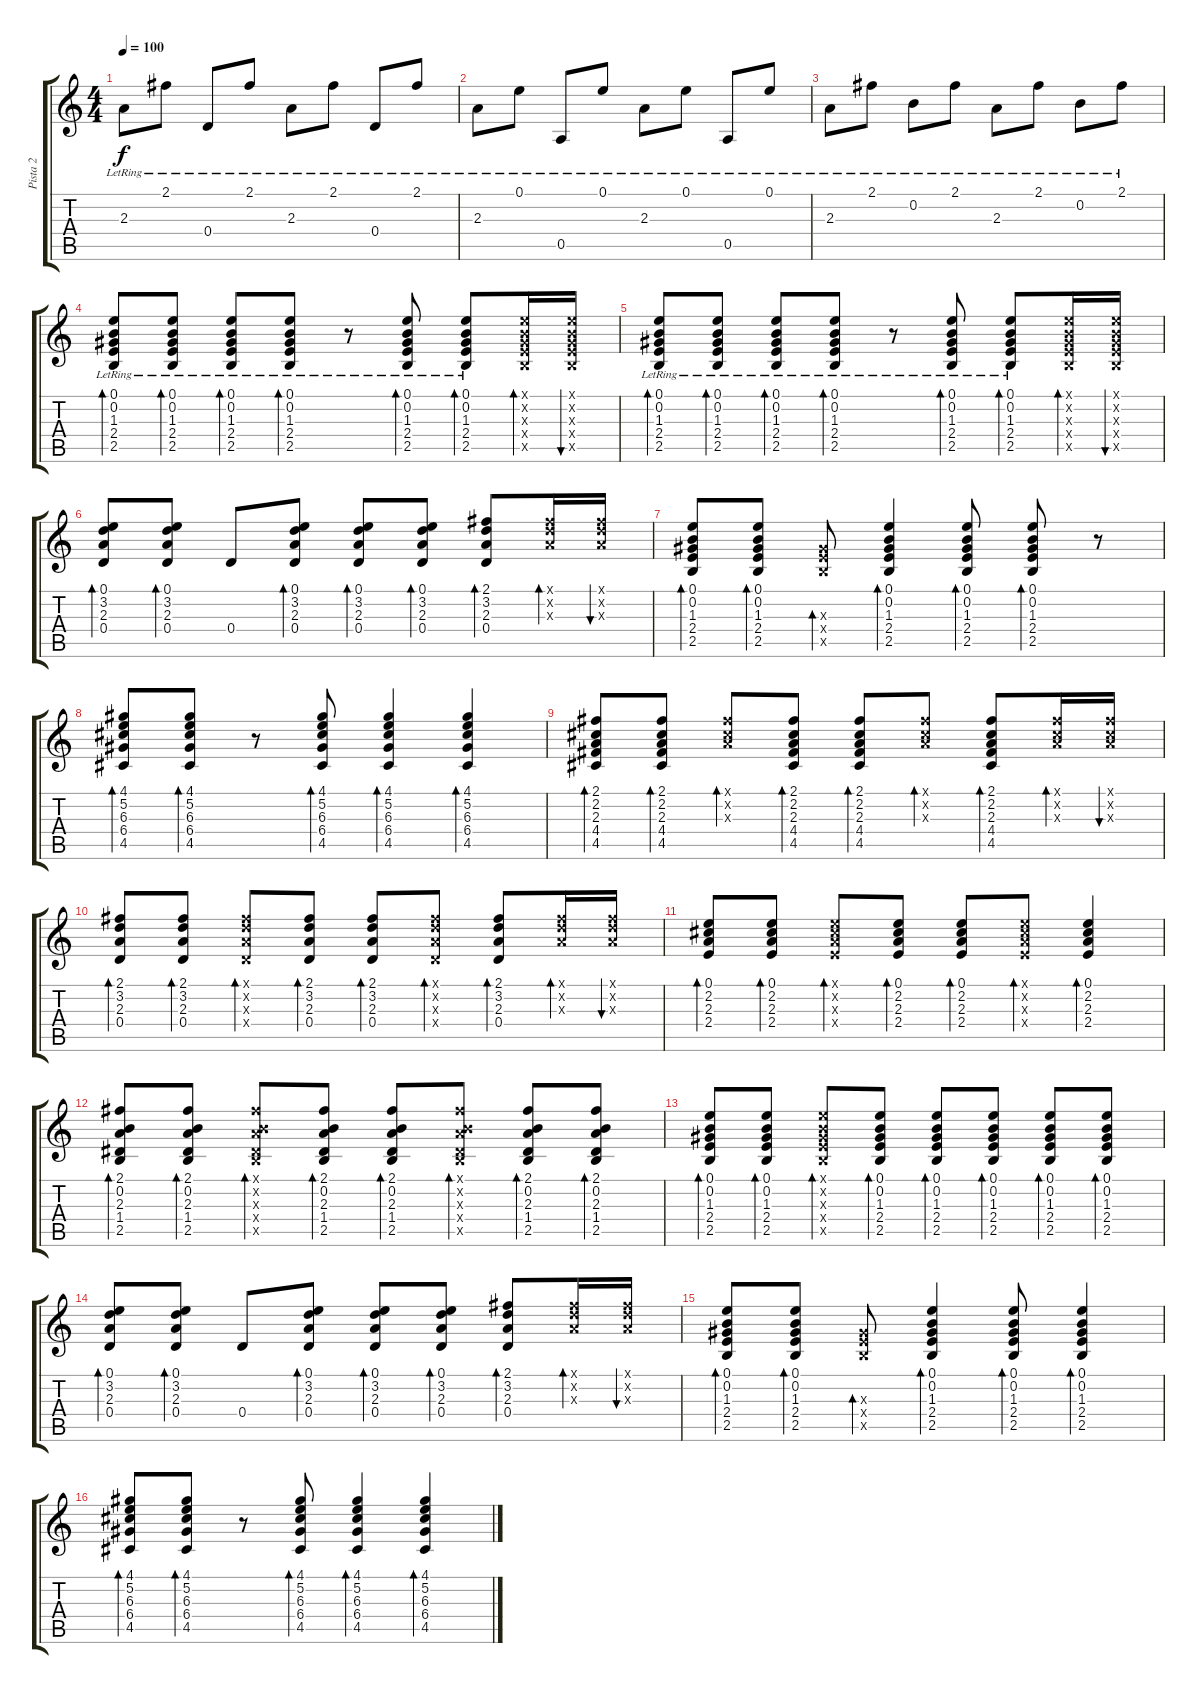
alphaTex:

\track ("Pista 2" "Pista 2") {instrument acousticguitarsteel}
\staff {score tabs}
\tuning (E4 B3 G3 D3 A2 E2) {hide}
\ts (4 4)
\tempo 100
\clef g2
\ks c
2.3{lr}.8{dy f} 2.1{lr}.8 0.4{lr}.8 2.1{lr}.8 2.3{lr}.8 2.1{lr}.8 0.4{lr}.8 2.1{lr}.8 |
2.3{lr}.8 0.1{lr}.8 0.5{lr}.8 0.1{lr}.8 2.3{lr}.8 0.1{lr}.8 0.5{lr}.8 0.1{lr}.8 |
2.3{lr}.8 2.1{lr}.8 0.2{lr}.8 2.1{lr}.8 2.3{lr}.8 2.1{lr}.8 0.2{lr}.8 2.1{lr}.8 |
(0.1{lr} 0.2{lr} 1.3{lr} 2.4{lr} 2.5{lr}).8{bd 30} (0.1{lr} 0.2{lr} 1.3{lr} 2.4{lr} 2.5{lr}).8{bd 30} (0.1{lr} 0.2{lr} 1.3{lr} 2.4{lr} 2.5{lr}).8{bd 30} (0.1{lr} 0.2{lr} 1.3{lr} 2.4{lr} 2.5{lr}).8{bd 30} r.8 (0.1{lr} 0.2{lr} 1.3{lr} 2.4{lr} 2.5{lr}).8{bd 30} (0.1{lr} 0.2{lr} 1.3{lr} 2.4{lr} 2.5{lr}).8{bd 30} (0.1{x} 0.2{x} 1.3{x} 2.4{x} 2.5{x}).16{bd 60} (0.1{x} 0.2{x} 1.3{x} 2.4{x} 2.5{x}).16{bu 60} |
(0.1{lr} 0.2{lr} 1.3{lr} 2.4{lr} 2.5{lr}).8{bd 30} (0.1{lr} 0.2{lr} 1.3{lr} 2.4{lr} 2.5{lr}).8{bd 30} (0.1{lr} 0.2{lr} 1.3{lr} 2.4{lr} 2.5{lr}).8{bd 30} (0.1{lr} 0.2{lr} 1.3{lr} 2.4{lr} 2.5{lr}).8{bd 30} r.8 (0.1{lr} 0.2{lr} 1.3{lr} 2.4{lr} 2.5{lr}).8{bd 30} (0.1{lr} 0.2{lr} 1.3{lr} 2.4{lr} 2.5{lr}).8{bd 30} (0.1{x} 0.2{x} 1.3{x} 2.4{x} 2.5{x}).16{bd 60} (0.1{x} 0.2{x} 1.3{x} 2.4{x} 2.5{x}).16{bu 60} |
(0.1 3.2 2.3 0.4).8{bd 60} (0.1 3.2 2.3 0.4).8{bd 60} 0.4.8 (0.1 3.2 2.3 0.4).8{bd 60} (0.1 3.2 2.3 0.4).8{bd 60} (0.1 3.2 2.3 0.4).8{bd 60} (2.1 3.2 2.3 0.4).8{bd 60} (2.1{x} 3.2{x} 2.3{x}).16{bd 60} (2.1{x} 3.2{x} 2.3{x}).16{bu 60} |
(0.1 0.2 1.3 2.4 2.5).8{bd 60} (0.1 0.2 1.3 2.4 2.5).8{bd 60} (1.3{x} 2.4{x} 2.5{x}).8{bd 60} (0.1 0.2 1.3 2.4 2.5).4{bd 60} (0.1 0.2 1.3 2.4 2.5).8{bd 60} (0.1 0.2 1.3 2.4 2.5).8{bd 60} r.8 |
(4.1 5.2 6.3 6.4 4.5).8{bd 60} (4.1 5.2 6.3 6.4 4.5).8{bd 60} r.8 (4.1 5.2 6.3 6.4 4.5).8{bd 60} (4.1 5.2 6.3 6.4 4.5).4{bd 60} (4.1 5.2 6.3 6.4 4.5).4{bd 60} |
(2.1 2.2 2.3 4.4 4.5).8{bd 60} (2.1 2.2 2.3 4.4 4.5).8{bd 60} (2.1{x} 2.2{x} 2.3{x}).8{bd 60} (2.1 2.2 2.3 4.4 4.5).8{bd 60} (2.1 2.2 2.3 4.4 4.5).8{bd 60} (2.1{x} 2.2{x} 2.3{x}).8{bd 60} (2.1 2.2 2.3 4.4 4.5).8{bd 60} (2.1{x} 2.2{x} 2.3{x}).16{bd 60} (2.1{x} 2.2{x} 2.3{x}).16{bu 60} |
(2.1 3.2 2.3 0.4).8{bd 60} (2.1 3.2 2.3 0.4).8{bd 60} (2.1{x} 3.2{x} 2.3{x} 0.4{x}).8{bd 60} (2.1 3.2 2.3 0.4).8{bd 60} (2.1 3.2 2.3 0.4).8{bd 60} (2.1{x} 3.2{x} 2.3{x} 0.4{x}).8{bd 60} (2.1 3.2 2.3 0.4).8{bd 60} (2.1{x} 3.2{x} 2.3{x}).16{bd 60} (2.1{x} 3.2{x} 2.3{x}).16{bu 60} |
(0.1 2.2 2.3 2.4).8{bd 60} (0.1 2.2 2.3 2.4).8{bd 60} (0.1{x} 2.2{x} 2.3{x} 2.4{x}).8{bd 60} (0.1 2.2 2.3 2.4).8{bd 60} (0.1 2.2 2.3 2.4).8{bd 60} (0.1{x} 2.2{x} 2.3{x} 2.4{x}).8{bd 60} (0.1 2.2 2.3 2.4).4{bd 60} |
(2.1 0.2 2.3 1.4 2.5).8{bd 60} (2.1 0.2 2.3 1.4 2.5).8{bd 60} (2.1{x} 0.2{x} 2.3{x} 1.4{x} 2.5{x}).8{bd 60} (2.1 0.2 2.3 1.4 2.5).8{bd 60} (2.1 0.2 2.3 1.4 2.5).8{bd 60} (2.1{x} 0.2{x} 2.3{x} 1.4{x} 2.5{x}).8{bd 60} (2.1 0.2 2.3 1.4 2.5).8{bd 60} (2.1 0.2 2.3 1.4 2.5).8{bd 60} |
(0.1 0.2 1.3 2.4 2.5).8{bd 60} (0.1 0.2 1.3 2.4 2.5).8{bd 60} (0.1{x} 0.2{x} 1.3{x} 2.4{x} 2.5{x}).8{bd 60} (0.1 0.2 1.3 2.4 2.5).8{bd 60} (0.1 0.2 1.3 2.4 2.5).8{bd 60} (0.1 0.2 1.3 2.4 2.5).8{bd 60} (0.1 0.2 1.3 2.4 2.5).8{bd 60} (0.1 0.2 1.3 2.4 2.5).8{bd 60} |
(0.1 3.2 2.3 0.4).8{bd 60} (0.1 3.2 2.3 0.4).8{bd 60} 0.4.8 (0.1 3.2 2.3 0.4).8{bd 60} (0.1 3.2 2.3 0.4).8{bd 60} (0.1 3.2 2.3 0.4).8{bd 60} (2.1 3.2 2.3 0.4).8{bd 60} (2.1{x} 3.2{x} 2.3{x}).16{bd 60} (2.1{x} 3.2{x} 2.3{x}).16{bu 60} |
(0.1 0.2 1.3 2.4 2.5).8{bd 60} (0.1 0.2 1.3 2.4 2.5).8{bd 60} (1.3{x} 2.4{x} 2.5{x}).8{bd 60} (0.1 0.2 1.3 2.4 2.5).4{bd 60} (0.1 0.2 1.3 2.4 2.5).8{bd 60} (0.1 0.2 1.3 2.4 2.5).4{bd 60} |
(4.1 5.2 6.3 6.4 4.5).8{bd 60} (4.1 5.2 6.3 6.4 4.5).8{bd 60} r.8 (4.1 5.2 6.3 6.4 4.5).8{bd 60} (4.1 5.2 6.3 6.4 4.5).4{bd 60} (4.1 5.2 6.3 6.4 4.5).4{bd 60}
